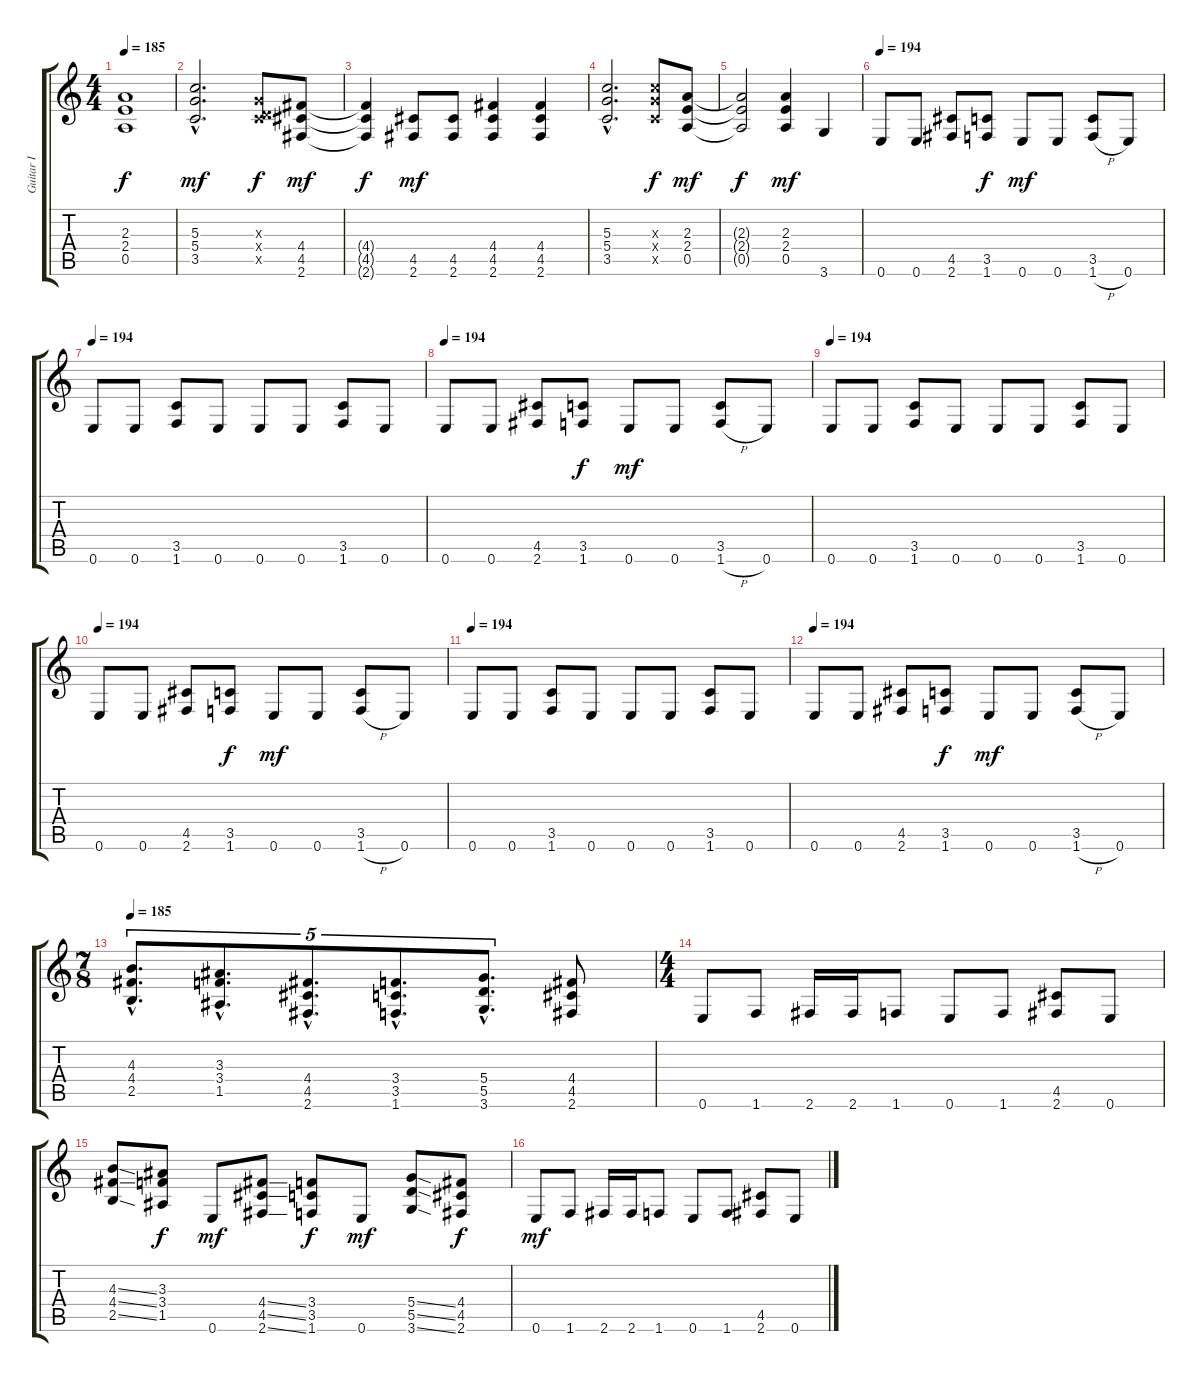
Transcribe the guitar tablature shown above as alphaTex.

\track ("Guitar I" "Guitar I") {instrument distortionguitar}
\staff {score tabs}
\tuning (E4 B3 G3 D3 A2 E2) {hide}
\ts (4 4)
\tempo 185
\clef g2
\ks c
(2.3{t} 2.4{t} 0.5{t}).1{dy f} |
(5.3{hac} 5.4{hac} 3.5{hac}).2{d dy mf} (0.3{x} 0.4{x} 3.5{x}).8{dy f} (4.4 4.5 2.6).8{dy mf} |
(4.4{t} 4.5{t} 2.6{t}).4{dy f} (4.5 2.6).8{dy mf} (4.5 2.6).8 (4.4 4.5 2.6).4 (4.4 4.5 2.6).4 |
(5.3{hac} 5.4{hac} 3.5{hac}).2{d} (5.3{x} 5.4{x} 3.5{x}).8{dy f} (2.3 2.4 0.5).8{dy mf} |
(2.3{t} 2.4{t} 0.5{t}).2{dy f} (2.3 2.4 0.5).4{dy mf} 3.6.4 |
\tempo 194
0.6.8 0.6.8 (4.5 2.6).8 (3.5 1.6).8{dy f} 0.6.8{dy mf} 0.6.8 (3.5 1.6{h}).8 0.6.8 |
\tempo 194
0.6.8 0.6.8 (3.5 1.6).8 0.6.8 0.6.8 0.6.8 (3.5 1.6).8 0.6.8 |
\tempo 194
0.6.8 0.6.8 (4.5 2.6).8 (3.5 1.6).8{dy f} 0.6.8{dy mf} 0.6.8 (3.5 1.6{h}).8 0.6.8 |
\tempo 194
0.6.8 0.6.8 (3.5 1.6).8 0.6.8 0.6.8 0.6.8 (3.5 1.6).8 0.6.8 |
\tempo 194
0.6.8 0.6.8 (4.5 2.6).8 (3.5 1.6).8{dy f} 0.6.8{dy mf} 0.6.8 (3.5 1.6{h}).8 0.6.8 |
\tempo 194
0.6.8 0.6.8 (3.5 1.6).8 0.6.8 0.6.8 0.6.8 (3.5 1.6).8 0.6.8 |
\tempo 194
0.6.8 0.6.8 (4.5 2.6).8 (3.5 1.6).8{dy f} 0.6.8{dy mf} 0.6.8 (3.5 1.6{h}).8 0.6.8 |
\ts (7 8)
\tempo 185
(4.3{hac} 4.4{hac} 2.5{hac}).8{d tu (5 4)} (3.3{hac} 3.4{hac} 1.5{hac}).8{d tu (5 4)} (4.4{hac} 4.5{hac} 2.6{hac}).8{d tu (5 4)} (3.4{hac} 3.5{hac} 1.6{hac}).8{d tu (5 4)} (5.4{hac} 5.5{hac} 3.6{hac}).8{d tu (5 4)} (4.4 4.5 2.6).8 |
\ts (4 4)
0.6.8 1.6.8 2.6.16 2.6.16 1.6.8 0.6.8 1.6.8 (4.5 2.6).8 0.6.8 |
(4.3{ss} 4.4{ss} 2.5{ss}).8 (3.3 3.4 1.5).8{dy f} 0.6.8{dy mf} (4.4{ss} 4.5{ss} 2.6{ss}).8 (3.4 3.5 1.6).8{dy f} 0.6.8{dy mf} (5.4{ss} 5.5{ss} 3.6{ss}).8 (4.4 4.5 2.6).8{dy f} |
0.6.8{dy mf} 1.6.8 2.6.16 2.6.16 1.6.8 0.6.8 1.6.8 (4.5 2.6).8 0.6.8
